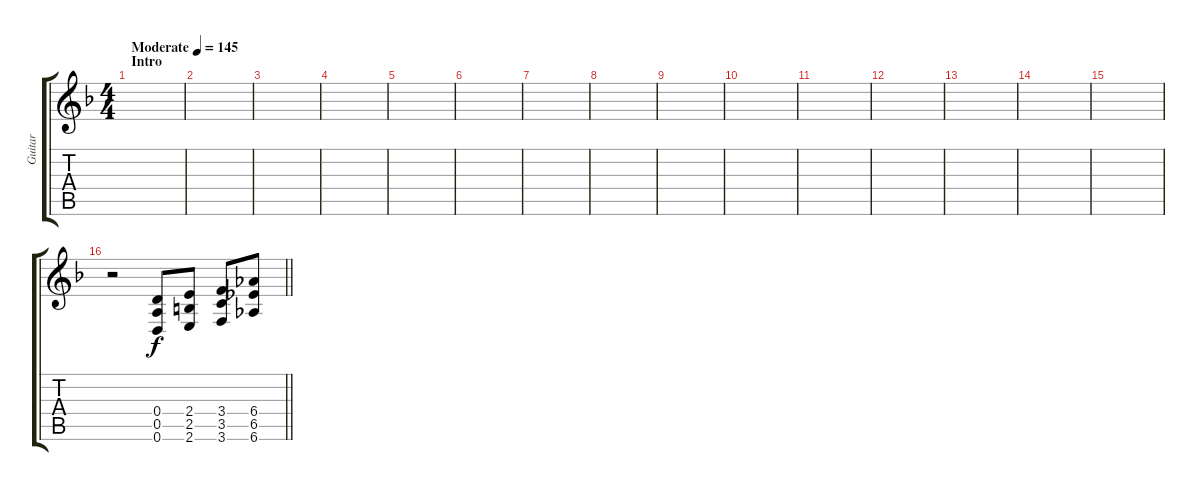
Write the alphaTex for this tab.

\track ("Guitar" "Guitar") {instrument distortionguitar}
\staff {score tabs}
\tuning (E4 B3 G3 D3 A2 D2) {hide}
\ts (4 4)
\section ("" "Intro")
\tempo (145 "Moderate")
\clef g2
\ks f
|
|
|
|
|
|
|
|
|
|
|
|
|
|
|
\barLineRight lightlight
r.2 (0.4 0.5 0.6).8 (2.4 2.5 2.6).8 (3.4 3.5 3.6).8 (6.4 6.5 6.6).8
